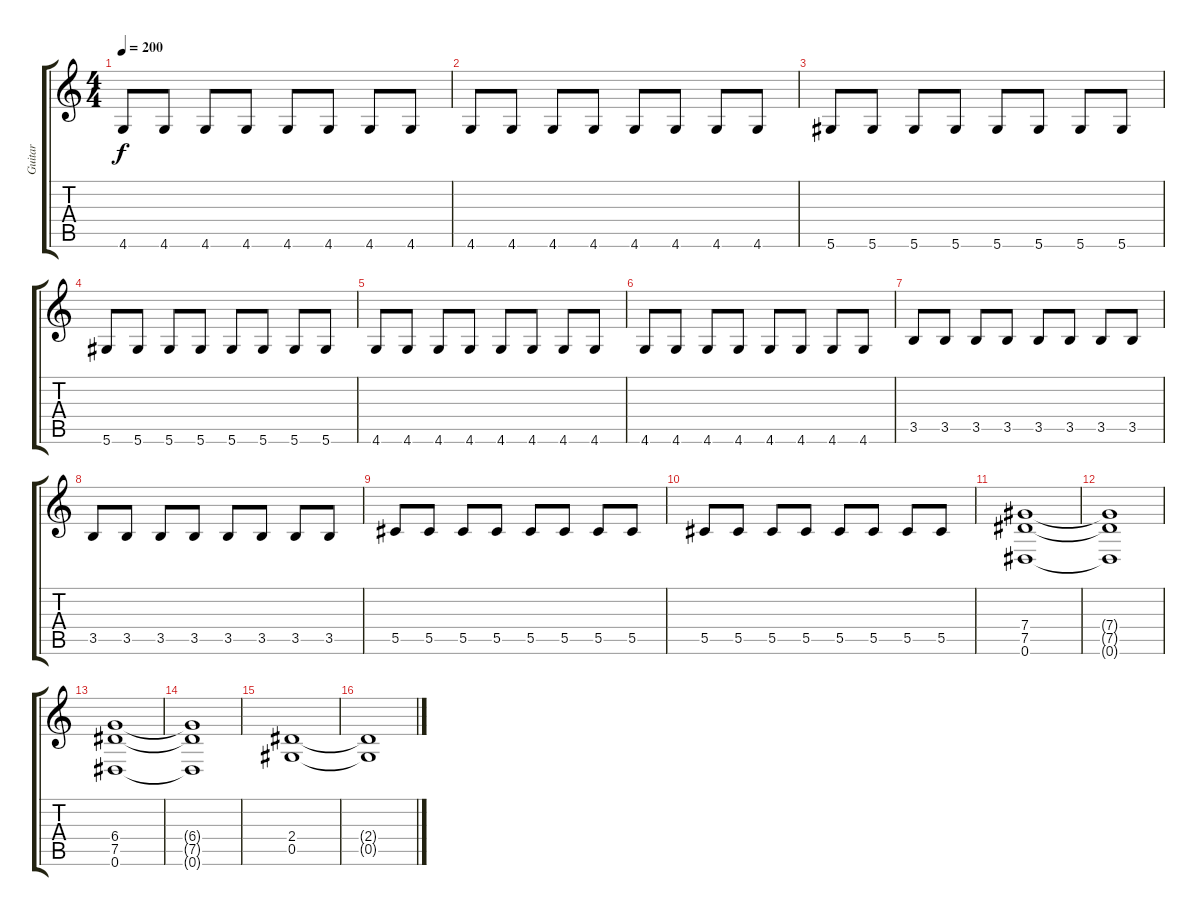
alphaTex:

\track ("Guitar" "Guitar") {instrument distortionguitar}
\staff {score tabs}
\tuning (Eb4 Bb3 Gb3 Db3 Ab2 Eb2) {hide}
\ts (4 4)
\tempo 200
\clef g2
\ks c
4.6.8{dy f} 4.6.8 4.6.8 4.6.8 4.6.8 4.6.8 4.6.8 4.6.8 |
4.6.8 4.6.8 4.6.8 4.6.8 4.6.8 4.6.8 4.6.8 4.6.8 |
5.6.8 5.6.8 5.6.8 5.6.8 5.6.8 5.6.8 5.6.8 5.6.8 |
5.6.8 5.6.8 5.6.8 5.6.8 5.6.8 5.6.8 5.6.8 5.6.8 |
4.6.8 4.6.8 4.6.8 4.6.8 4.6.8 4.6.8 4.6.8 4.6.8 |
4.6.8 4.6.8 4.6.8 4.6.8 4.6.8 4.6.8 4.6.8 4.6.8 |
3.5.8 3.5.8 3.5.8 3.5.8 3.5.8 3.5.8 3.5.8 3.5.8 |
3.5.8 3.5.8 3.5.8 3.5.8 3.5.8 3.5.8 3.5.8 3.5.8 |
5.5.8 5.5.8 5.5.8 5.5.8 5.5.8 5.5.8 5.5.8 5.5.8 |
5.5.8 5.5.8 5.5.8 5.5.8 5.5.8 5.5.8 5.5.8 5.5.8 |
(7.4 7.5 0.6).1 |
(7.4{t} 7.5{t} 0.6{t}).1 |
(6.4 7.5 0.6).1 |
(6.4{t} 7.5{t} 0.6{t}).1 |
(2.4 0.5).1 |
(2.4{t} 0.5{t}).1
